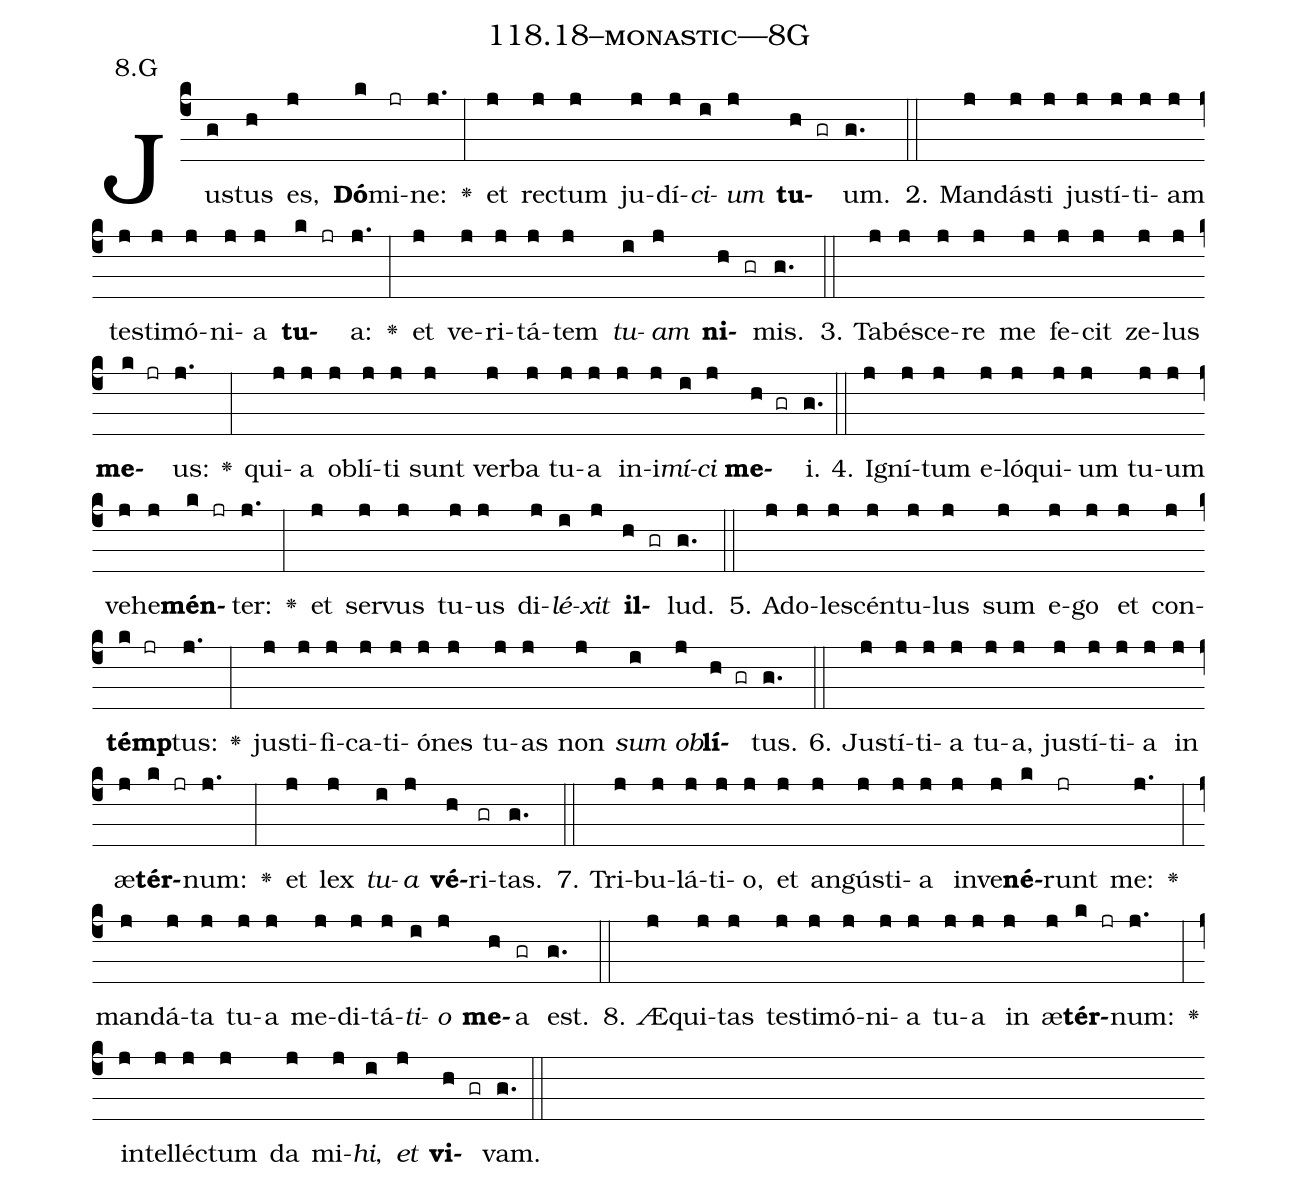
name: 118.18--monastic---8G;
annotation: 8.G;
%%
(c4)Jus(g)tus(h) es,(j) <b>Dó</b>(k)mi(jr)ne:(j.) <v>\greheightstar</v>(:) et(j) rec(j)tum(j) ju(j)dí(j)<i>ci</i>(i)<i>um</i>(j) <b>tu</b>(h gr)um.(g.) (::)
2. Man(j)dás(j)ti(j) jus(j)tí(j)ti(j)am(j) tes(j)ti(j)mó(j)ni(j)a(j) <b>tu</b>(k jr)a:(j.) <v>\greheightstar</v>(:) et(j) ve(j)ri(j)tá(j)tem(j) <i>tu</i>(i)<i>am</i>(j) <b>ni</b>(h gr)mis.(g.) (::)
3. Ta(j)bé(j)sce(j)re(j) me(j) fe(j)cit(j) ze(j)lus(j) <b>me</b>(k jr)us:(j.) <v>\greheightstar</v>(:) qui(j)a(j) ob(j)lí(j)ti(j) sunt(j) ver(j)ba(j) tu(j)a(j) in(j)i(j)<i>mí</i>(i)<i>ci</i>(j) <b>me</b>(h gr)i.(g.) (::)
4. I(j)gní(j)tum(j) e(j)ló(j)qui(j)um(j) tu(j)um(j) ve(j)he(j)<b>mén</b>(k jr)ter:(j.) <v>\greheightstar</v>(:) et(j) ser(j)vus(j) tu(j)us(j) di(j)<i>lé</i>(i)<i>xit</i>(j) <b>il</b>(h gr)lud.(g.) (::)
5. Ad(j)o(j)le(j)scén(j)tu(j)lus(j) sum(j) e(j)go(j) et(j) con(j)<b>témp</b>(k jr)tus:(j.) <v>\greheightstar</v>(:) jus(j)ti(j)fi(j)ca(j)ti(j)ó(j)nes(j) tu(j)as(j) non(j) <i>sum</i>(i) <i>ob</i>(j)<b>lí</b>(h gr)tus.(g.) (::)
6. Jus(j)tí(j)ti(j)a(j) tu(j)a,(j) jus(j)tí(j)ti(j)a(j) in(j) æ(j)<b>tér</b>(k jr)num:(j.) <v>\greheightstar</v>(:) et(j) lex(j) <i>tu</i>(i)<i>a</i>(j) <b>vé</b>(h)ri(gr)tas.(g.) (::)
7. Tri(j)bu(j)lá(j)ti(j)o,(j) et(j) an(j)gús(j)ti(j)a(j) in(j)ve(j)<b>né</b>(k)runt(jr) me:(j.) <v>\greheightstar</v>(:) man(j)dá(j)ta(j) tu(j)a(j) me(j)di(j)tá(j)<i>ti</i>(i)<i>o</i>(j) <b>me</b>(h)a(gr) est.(g.) (::)
8. Æ(j)qui(j)tas(j) tes(j)ti(j)mó(j)ni(j)a(j) tu(j)a(j) in(j) æ(j)<b>tér</b>(k jr)num:(j.) <v>\greheightstar</v>(:) in(j)tel(j)léc(j)tum(j) da(j) mi(j)<i>hi</i>,(i) <i>et</i>(j) <b>vi</b>(h gr)vam.(g.) (::)
